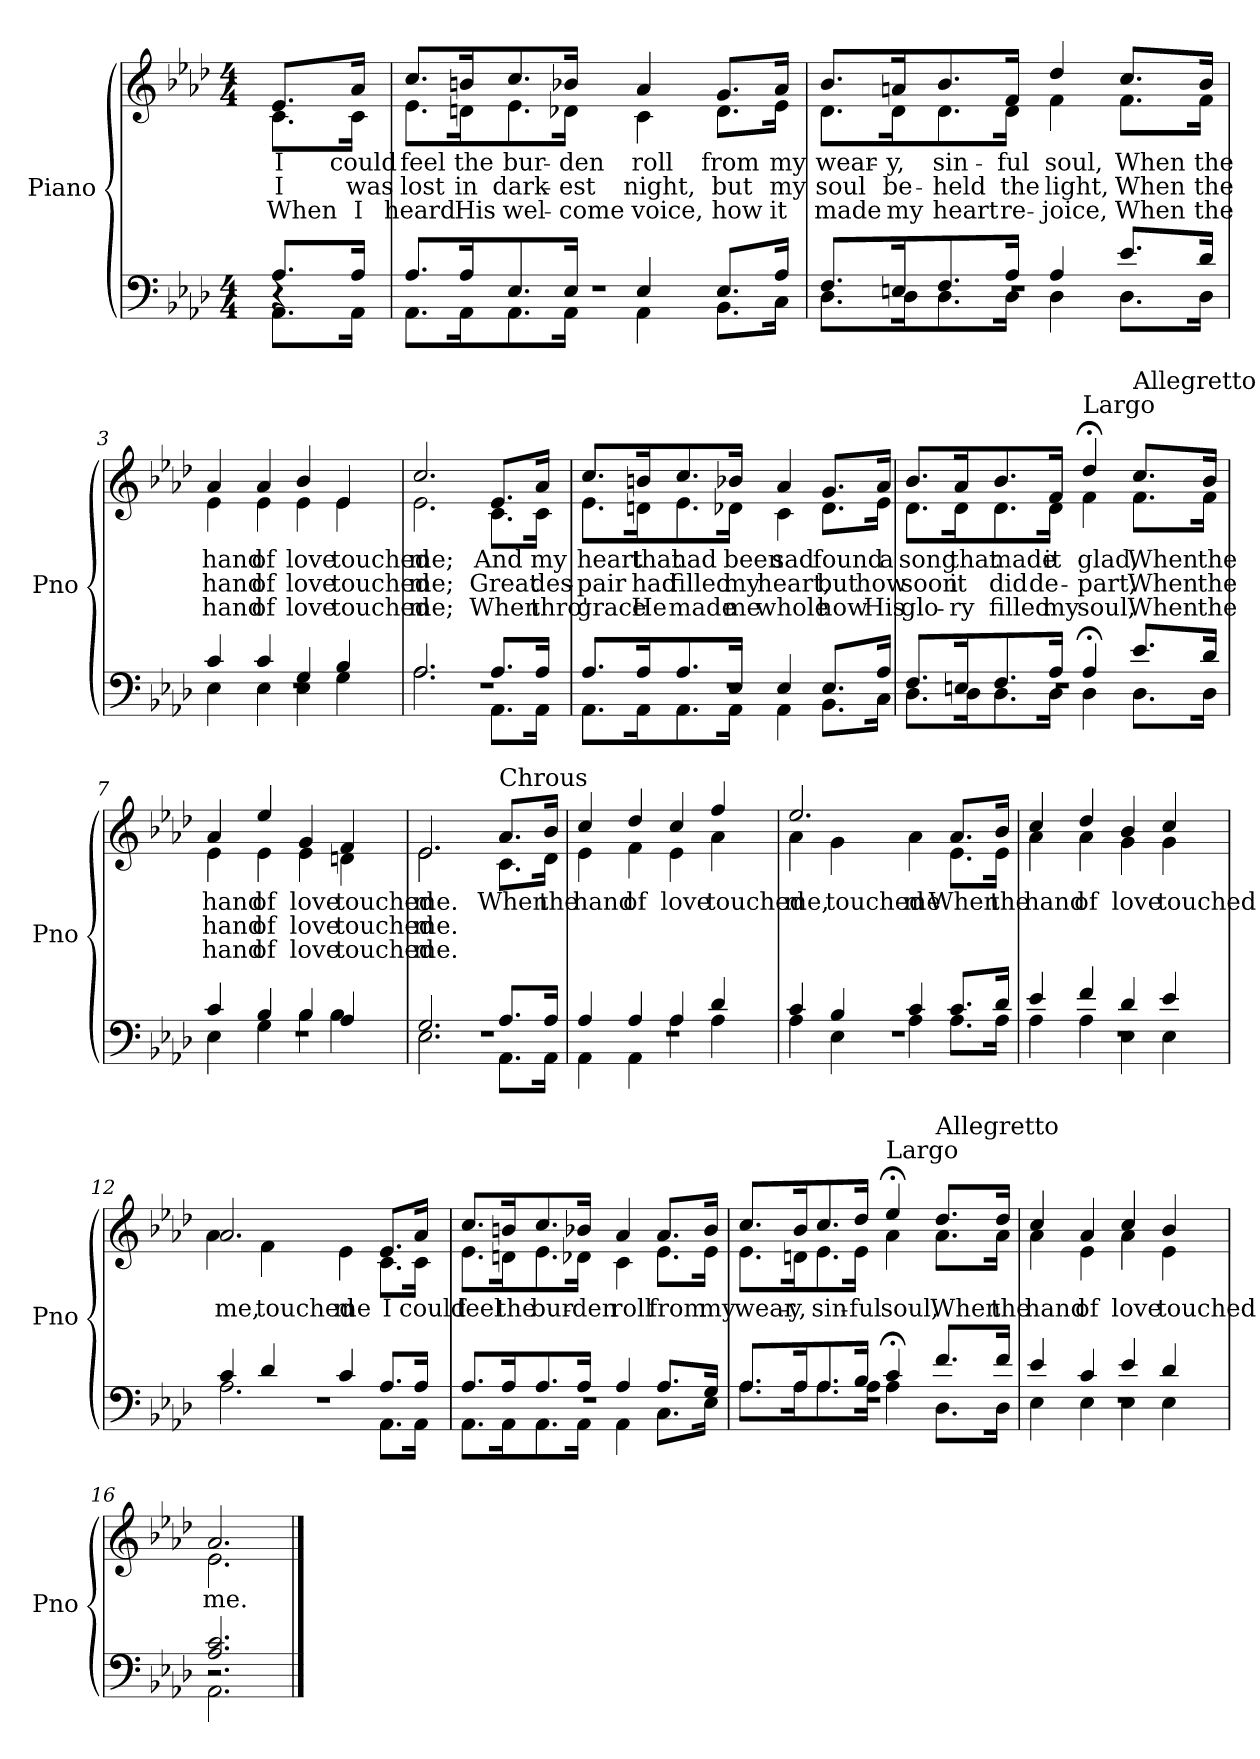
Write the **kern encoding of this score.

**kern	**kern	**text	**text	**text
*part1	*part1	*part1	*part1	*part1
*staff2	*staff1	*staff1	*staff1	*staff1
*I"Piano	*	*	*	*
*I'Pno	*	*	*	*
*clefF4	*clefG2	*	*	*
*k[b-e-a-d-]	*k[b-e-a-d-]	*	*	*
*A-:	*A-:	*	*	*
*M4/4	*M4/4	*	*	*
=	=	=	=	=
.	8qe-/yy	1.	2.	3.
*^	*^	*	*	*
*	*^	*	*	*	*	*
4r	8.A-/L	8.AA-\L	8.e-/L	8.c\L	I	I	When
.	16A-/Jk	16AA-\Jk	16a-/Jk	16c\Jk	could	was	I
=1	=1	=1	=1	=1	=1	=1	=1
1r	8.A-/L	8.AA-\L	8.cc/L	8.e-\L	feel	lost	heard
.	16A-/K	16AA-\K	16bn/K	16dn\K	the	in	His
.	8.E-/	8.AA-\	8.cc/	8.e-\	bur-	dark-	wel-
.	16E-/Jk	16AA-\Jk	16b-X/Jk	16d-X\Jk	den	est	come
.	4E-/	4AA-\	4a-/	4c\	roll	night,	voice,
.	8.E-/L	8.BB-\L	8.g/L	8.d-\L	from	but	how
.	16A-/Jk	16C\Jk	16a-/Jk	16e-\Jk	my	my	it
!!LO:LB:g=z	!!
=2	=2	=2	=2	=2	=2	=2	=2
1r	8.F/L	8.D-\L	8.b-/L	8.d-\L	wear-	soul	made
.	16En/K	16D-\K	16an/K	16d-\K	y,	be-	my
.	8.F/	8.D-\	8.b-/	8.d-\	sin-	held	heart
.	16A-/Jk	16D-\Jk	16f/Jk	16d-\Jk	ful	the	re-
.	4A-/	4D-\	4dd-/	4f\	soul,	light,	joice,
.	8.e-/L	8.D-\L	8.cc/L	8.f\L	When	When	When
.	16d-/Jk	16D-\Jk	16b-/Jk	16f\Jk	the	the	the
=3	=3	=3	=3	=3	=3	=3	=3
1r	4c/	4E-\	4a-/	4e-\	hand	hand	hand
.	4c/	4E-\	4a-/	4e-\	of	of	of
.	4G/	4E-\	4b-/	4e-\	love	love	love
.	4B-/	4G\	4e-/	4e-\	touched	touched	touched
!!LO:LB:g=z	!!
=4	=4	=4	=4	=4	=4	=4	=4
1r	2.A-/	2.A-\	2.cc/	2.e-\	me;	me;	me;
.	8.A-/L	8.AA-\L	8.e-/L	8.c\L	And	Great	When
.	16A-/Jk	16AA-\Jk	16a-/Jk	16c\Jk	my	des-	thro'
=5	=5	=5	=5	=5	=5	=5	=5
1r	8.A-/L	8.AA-\L	8.cc/L	8.e-\L	heart	pair	grace
.	16A-/K	16AA-\K	16bn/K	16dn\K	that	had	He
.	8.A-/	8.AA-\	8.cc/	8.e-\	had	filled	made
.	16E-/Jk	16AA-\Jk	16b-X/Jk	16d-X\Jk	been	my	me
.	4E-/	4AA-\	4a-/	4c\	sad	heart,	whole
.	8.E-/L	8.BB-\L	8.g/L	8.d-\L	found	but	how
.	16A-/Jk	16C\Jk	16a-/Jk	16e-\Jk	a	how	His
!!LO:PB:g=z	!!
=6	=6	=6	=6	=6	=6	=6	=6
1r	8.F/L	8.D-\L	8.b-/L	8.d-\L	song	soon	glo-
.	16En/K	16D-\K	16a-/K	16d-\K	that	it	ry
.	8.F/	8.D-\	8.b-/	8.d-\	made	did	filled
.	16A-/Jk	16D-\Jk	16f/Jk	16d-\Jk	it	de-	my
!	!	!	!LO:TX:a:t=Largo	!	!	!	!
.	4A-/	4D-;\	4dd-;</	4f\	glad,	part,	soul,
!	!	!	!LO:TX:a:t=Allegretto	!	!	!	!
.	8.e-/L	8.D-\L	8.cc/L	8.f\L	When	When	When
.	16d-/Jk	16D-\Jk	16b-/Jk	16f\Jk	the	the	the
=7	=7	=7	=7	=7	=7	=7	=7
1r	4c/	4E-\	4a-/	4e-\	hand	hand	hand
.	4B-/	4G\	4ee-/	4e-\	of	of	of
.	4B-/	4B-\	4g/	4e-\	love	love	love
.	4A-/	4B-\	4f/	4dn\	touched	touched	touched
!!LO:LB:g=z	!!
=8	=8	=8	=8	=8	=8	=8	=8
1r	2.G/	2.E-\	2.e-/	2.e-\	me.	me.	me.
!	!	!	!LO:TX:a:t=Chrous	!	!	!	!
.	8.A-/L	8.AA-\L	8.a-/L	8.c\L	When	.	.
.	16A-/Jk	16AA-\Jk	16b-/Jk	16d-\Jk	the	.	.
=9	=9	=9	=9	=9	=9	=9	=9
1r	4A-/	4AA-\	4cc/	4e-\	hand	.	.
.	4A-/	4AA-\	4dd-/	4f\	of	.	.
.	4A-/	4A-\	4cc/	4e-\	love	.	.
.	4d-/	4A-\	4ff/	4a-\	touched	.	.
!!LO:LB:g=z	!!
=10	=10	=10	=10	=10	=10	=10	=10
1r	4c/	4A-\	2.ee-/	4a-\	me,	.	.
.	4B-/	4E-\	.	4g\	touched	.	.
.	4c/	4A-\	.	4a-\	me	.	.
.	8.c/L	8.A-\L	8.a-/L	8.e-\L	When	.	.
.	16d-/Jk	16A-\Jk	16b-/Jk	16e-\Jk	the	.	.
=11	=11	=11	=11	=11	=11	=11	=11
1r	4e-/	4A-\	4cc/	4a-\	hand	.	.
.	4f/	4A-\	4dd-/	4a-\	of	.	.
.	4d-/	4E-\	4b-/	4g\	love	.	.
.	4e-/	4E-\	4cc/	4g\	touched	.	.
!!LO:LB:g=z	!!
=12	=12	=12	=12	=12	=12	=12	=12
1r	4c/	2.A-\	2.a-/	4a-\	me,	.	.
.	4d-/	.	.	4f\	touched	.	.
.	4c/	.	.	4e-\	me	.	.
.	8.A-/L	8.AA-\L	8.e-/L	8.c\L	I	.	.
.	16A-/Jk	16AA-\Jk	16a-/Jk	16c\Jk	could	.	.
=13	=13	=13	=13	=13	=13	=13	=13
1r	8.A-/L	8.AA-\L	8.cc/L	8.e-\L	feel	.	.
.	16A-/K	16AA-\K	16bn/K	16dn\K	the	.	.
.	8.A-/	8.AA-\	8.cc/	8.e-\	bur-	.	.
.	16A-/Jk	16AA-\Jk	16b-X/Jk	16d-X\Jk	den	.	.
.	4A-/	4AA-\	4a-/	4c\	roll	.	.
.	8.A-/L	8.C\L	8.a-/L	8.e-\L	from	.	.
.	16G/Jk	16E-\Jk	16b-/Jk	16e-\Jk	my	.	.
!!LO:PB:g=z	!!
=14	=14	=14	=14	=14	=14	=14	=14
1r	8.A-/L	8.A-\L	8.cc/L	8.e-\L	wear-	.	.
.	16A-/K	16A-\K	16b-/K	16dn\K	y,	.	.
.	8.A-/	8.A-\	8.cc/	8.e-\	sin-	.	.
.	16B-/Jk	16A-\Jk	16dd-/Jk	16e-\Jk	ful	.	.
!	!	!	!LO:TX:a:t=Largo	!	!	!	!
.	4c/	4A-;\	4ee-;</	4a-\	soul,	.	.
!	!	!	!LO:TX:a:t=Allegretto	!	!	!	!
.	8.f/L	8.D-\L	8.dd-/L	8.a-\L	When	.	.
.	16f/Jk	16D-\Jk	16dd-/Jk	16a-\Jk	the	.	.
=15	=15	=15	=15	=15	=15	=15	=15
1r	4e-/	4E-\	4cc/	4a-\	hand	.	.
.	4c/	4E-\	4a-/	4e-\	of	.	.
.	4e-/	4E-\	4cc/	4a-\	love	.	.
.	4d-/	4E-\	4b-/	4e-\	touched	.	.
!!LO:LB:g=z	!!
=16	=16	=16	=16	=16	=16	=16	=16
2.r	2.A-/ 2.c/	2.AA-\	2.a-/	2.e-\	me.	.	.
*v	*v	*v	*	*	*	*	*
*	*v	*v	*	*	*
==	==	==	==	==
*-	*-	*-	*-	*-
